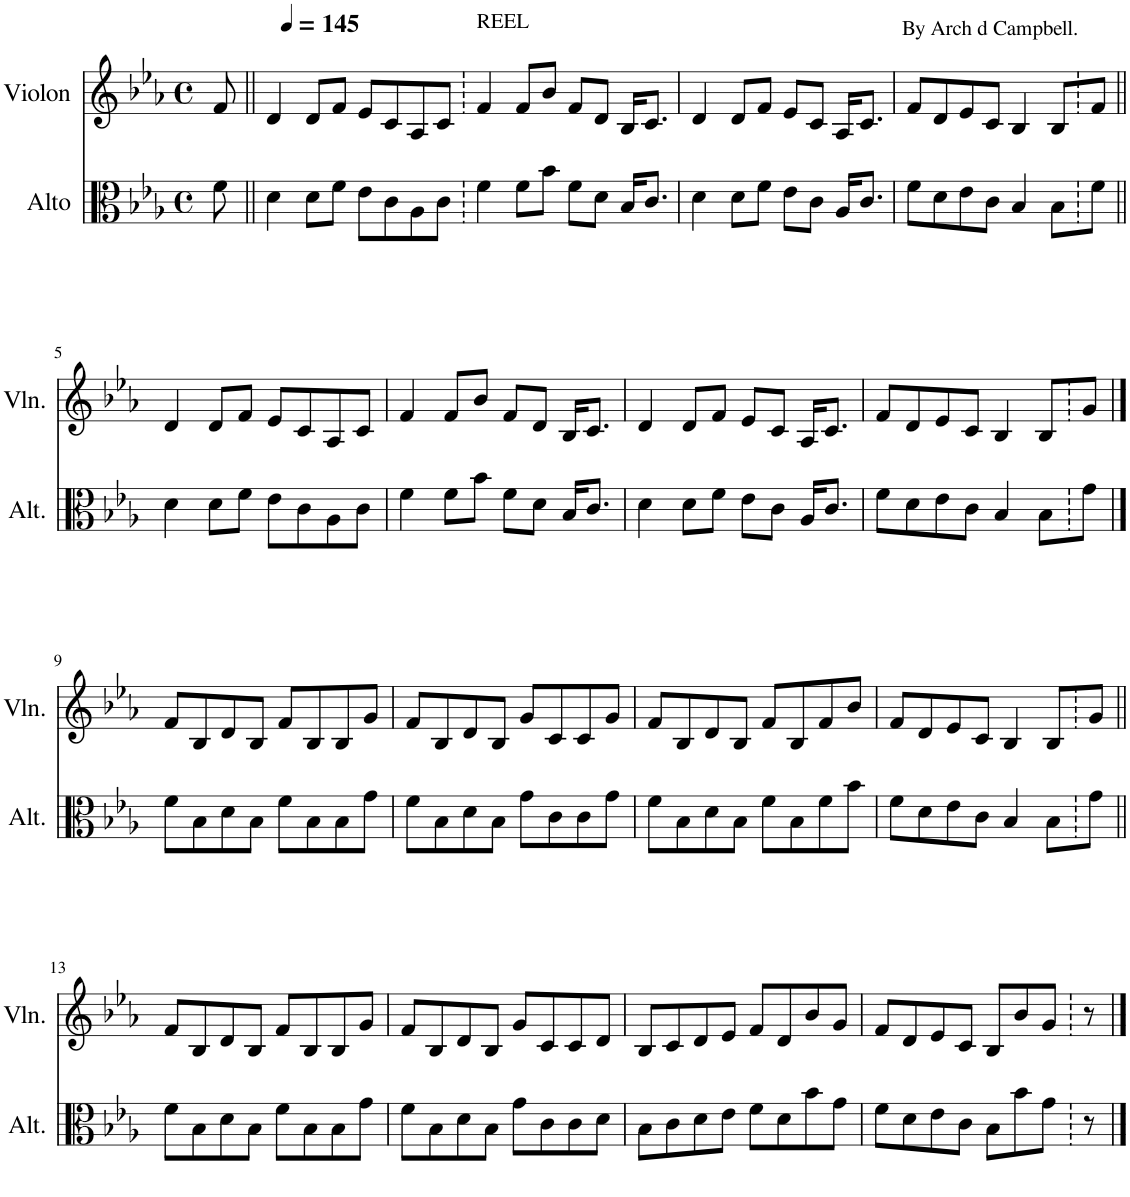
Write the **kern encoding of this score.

**kern	**kern
*part2	*part1
*staff2	*staff1
*I"Alto	*I"Violon
*I'Alt.	*I'Vln.
*clefC3	*clefG2
*k[b-e-a-]	*k[b-e-a-]
*M4/4	*M4/4
*met(c)	*met(c)
*MM145	*MM145
=	=
8f\	8f/
=1||	=1||
4d\	4d/
8d\L	8d/L
8f\J	8f/J
8e-\L	8e-/L
8c\	8c/
8A-\	8A-/
8c\J	8c/J
=2	=2
!	!LO:TX:a:t=REEL
4f\	4f/
8f\L	8f/L
8b-\J	8b-/J
8f\L	8f/L
8d\J	8d/J
16B-/KL	16B-/KL
8.c/J	8.c/J
=3	=3
4d\	4d/
8d\L	8d/L
8f\J	8f/J
!	!LO:TX:a:t=By Arch d Campbell.
8e-\L	8e-/L
8c\J	8c/J
16A-/KL	16A-/KL
8.c/J	8.c/J
=4	=4
8f\L	8f/L
8d\	8d/
8e-\	8e-/
8c\J	8c/J
4B-/	4B-/
8B-\L	8B-/L
8f\J	8f/J
!!LO:LB:g=z
=5||	=5||
4d\	4d/
8d\L	8d/L
8f\J	8f/J
8e-\L	8e-/L
8c\	8c/
8A-\	8A-/
8c\J	8c/J
=6	=6
4f\	4f/
8f\L	8f/L
8b-\J	8b-/J
8f\L	8f/L
8d\J	8d/J
16B-/KL	16B-/KL
8.c/J	8.c/J
=7	=7
4d\	4d/
8d\L	8d/L
8f\J	8f/J
8e-\L	8e-/L
8c\J	8c/J
16A-/KL	16A-/KL
8.c/J	8.c/J
=8	=8
8f\L	8f/L
8d\	8d/
8e-\	8e-/
8c\J	8c/J
4B-/	4B-/
8B-\L	8B-/L
8g\J	8g/J
!!LO:LB:g=z
==9	==9
8f\L	8f/L
8B-\	8B-/
8d\	8d/
8B-\J	8B-/J
8f\L	8f/L
8B-\	8B-/
8B-\	8B-/
8g\J	8g/J
=10	=10
8f\L	8f/L
8B-\	8B-/
8d\	8d/
8B-\J	8B-/J
8g\L	8g/L
8c\	8c/
8c\	8c/
8g\J	8g/J
=11	=11
8f\L	8f/L
8B-\	8B-/
8d\	8d/
8B-\J	8B-/J
8f\L	8f/L
8B-\	8B-/
8f\	8f/
8b-\J	8b-/J
=12	=12
8f\L	8f/L
8d\	8d/
8e-\	8e-/
8c\J	8c/J
4B-/	4B-/
8B-\L	8B-/L
8g\J	8g/J
!!LO:LB:g=z
=13||	=13||
8f\L	8f/L
8B-\	8B-/
8d\	8d/
8B-\J	8B-/J
8f\L	8f/L
8B-\	8B-/
8B-\	8B-/
8g\J	8g/J
=14	=14
8f\L	8f/L
8B-\	8B-/
8d\	8d/
8B-\J	8B-/J
8g\L	8g/L
8c\	8c/
8c\	8c/
8d\J	8d/J
=15	=15
8B-\L	8B-/L
8c\	8c/
8d\	8d/
8e-\J	8e-/J
8f\L	8f/L
8d\	8d/
8b-\	8b-/
8g\J	8g/J
=16	=16
8f\L	8f/L
8d\	8d/
8e-\	8e-/
8c\J	8c/J
8B-\L	8B-/L
8b-\	8b-/
8g\J	8g/J
8r	8r
==	==
*-	*-
